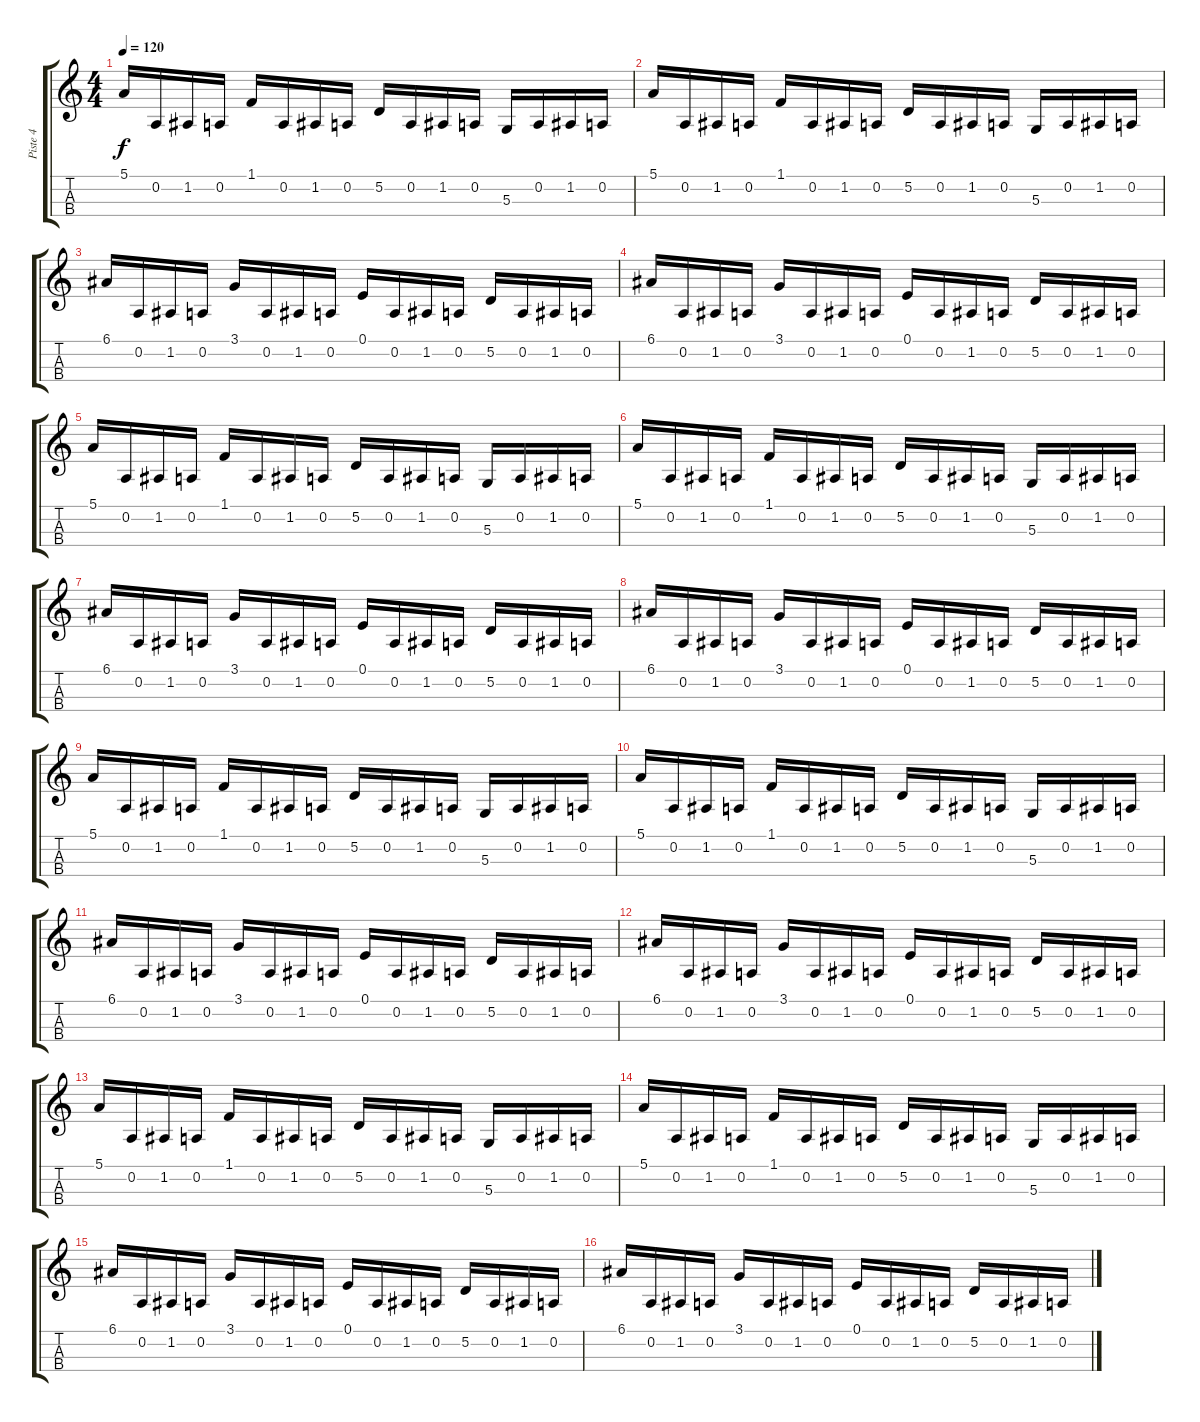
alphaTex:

\track ("Piste 4" "Piste 4") {instrument stringensemble1}
\staff {score tabs}
\tuning (E4 A3 D3 G2) {hide}
\ts (4 4)
\tempo 120
\clef g2
\ks c
5.1.16{dy f} 0.2.16 1.2.16 0.2.16 1.1.16 0.2.16 1.2.16 0.2.16 5.2.16 0.2.16 1.2.16 0.2.16 5.3.16 0.2.16 1.2.16 0.2.16 |
5.1.16 0.2.16 1.2.16 0.2.16 1.1.16 0.2.16 1.2.16 0.2.16 5.2.16 0.2.16 1.2.16 0.2.16 5.3.16 0.2.16 1.2.16 0.2.16 |
6.1.16 0.2.16 1.2.16 0.2.16 3.1.16 0.2.16 1.2.16 0.2.16 0.1.16 0.2.16 1.2.16 0.2.16 5.2.16 0.2.16 1.2.16 0.2.16 |
6.1.16 0.2.16 1.2.16 0.2.16 3.1.16 0.2.16 1.2.16 0.2.16 0.1.16 0.2.16 1.2.16 0.2.16 5.2.16 0.2.16 1.2.16 0.2.16 |
5.1.16 0.2.16 1.2.16 0.2.16 1.1.16 0.2.16 1.2.16 0.2.16 5.2.16 0.2.16 1.2.16 0.2.16 5.3.16 0.2.16 1.2.16 0.2.16 |
5.1.16 0.2.16 1.2.16 0.2.16 1.1.16 0.2.16 1.2.16 0.2.16 5.2.16 0.2.16 1.2.16 0.2.16 5.3.16 0.2.16 1.2.16 0.2.16 |
6.1.16 0.2.16 1.2.16 0.2.16 3.1.16 0.2.16 1.2.16 0.2.16 0.1.16 0.2.16 1.2.16 0.2.16 5.2.16 0.2.16 1.2.16 0.2.16 |
6.1.16 0.2.16 1.2.16 0.2.16 3.1.16 0.2.16 1.2.16 0.2.16 0.1.16 0.2.16 1.2.16 0.2.16 5.2.16 0.2.16 1.2.16 0.2.16 |
5.1.16 0.2.16 1.2.16 0.2.16 1.1.16 0.2.16 1.2.16 0.2.16 5.2.16 0.2.16 1.2.16 0.2.16 5.3.16 0.2.16 1.2.16 0.2.16 |
5.1.16 0.2.16 1.2.16 0.2.16 1.1.16 0.2.16 1.2.16 0.2.16 5.2.16 0.2.16 1.2.16 0.2.16 5.3.16 0.2.16 1.2.16 0.2.16 |
6.1.16 0.2.16 1.2.16 0.2.16 3.1.16 0.2.16 1.2.16 0.2.16 0.1.16 0.2.16 1.2.16 0.2.16 5.2.16 0.2.16 1.2.16 0.2.16 |
6.1.16 0.2.16 1.2.16 0.2.16 3.1.16 0.2.16 1.2.16 0.2.16 0.1.16 0.2.16 1.2.16 0.2.16 5.2.16 0.2.16 1.2.16 0.2.16 |
5.1.16 0.2.16 1.2.16 0.2.16 1.1.16 0.2.16 1.2.16 0.2.16 5.2.16 0.2.16 1.2.16 0.2.16 5.3.16 0.2.16 1.2.16 0.2.16 |
5.1.16 0.2.16 1.2.16 0.2.16 1.1.16 0.2.16 1.2.16 0.2.16 5.2.16 0.2.16 1.2.16 0.2.16 5.3.16 0.2.16 1.2.16 0.2.16 |
6.1.16 0.2.16 1.2.16 0.2.16 3.1.16 0.2.16 1.2.16 0.2.16 0.1.16 0.2.16 1.2.16 0.2.16 5.2.16 0.2.16 1.2.16 0.2.16 |
6.1.16 0.2.16 1.2.16 0.2.16 3.1.16 0.2.16 1.2.16 0.2.16 0.1.16 0.2.16 1.2.16 0.2.16 5.2.16 0.2.16 1.2.16 0.2.16
